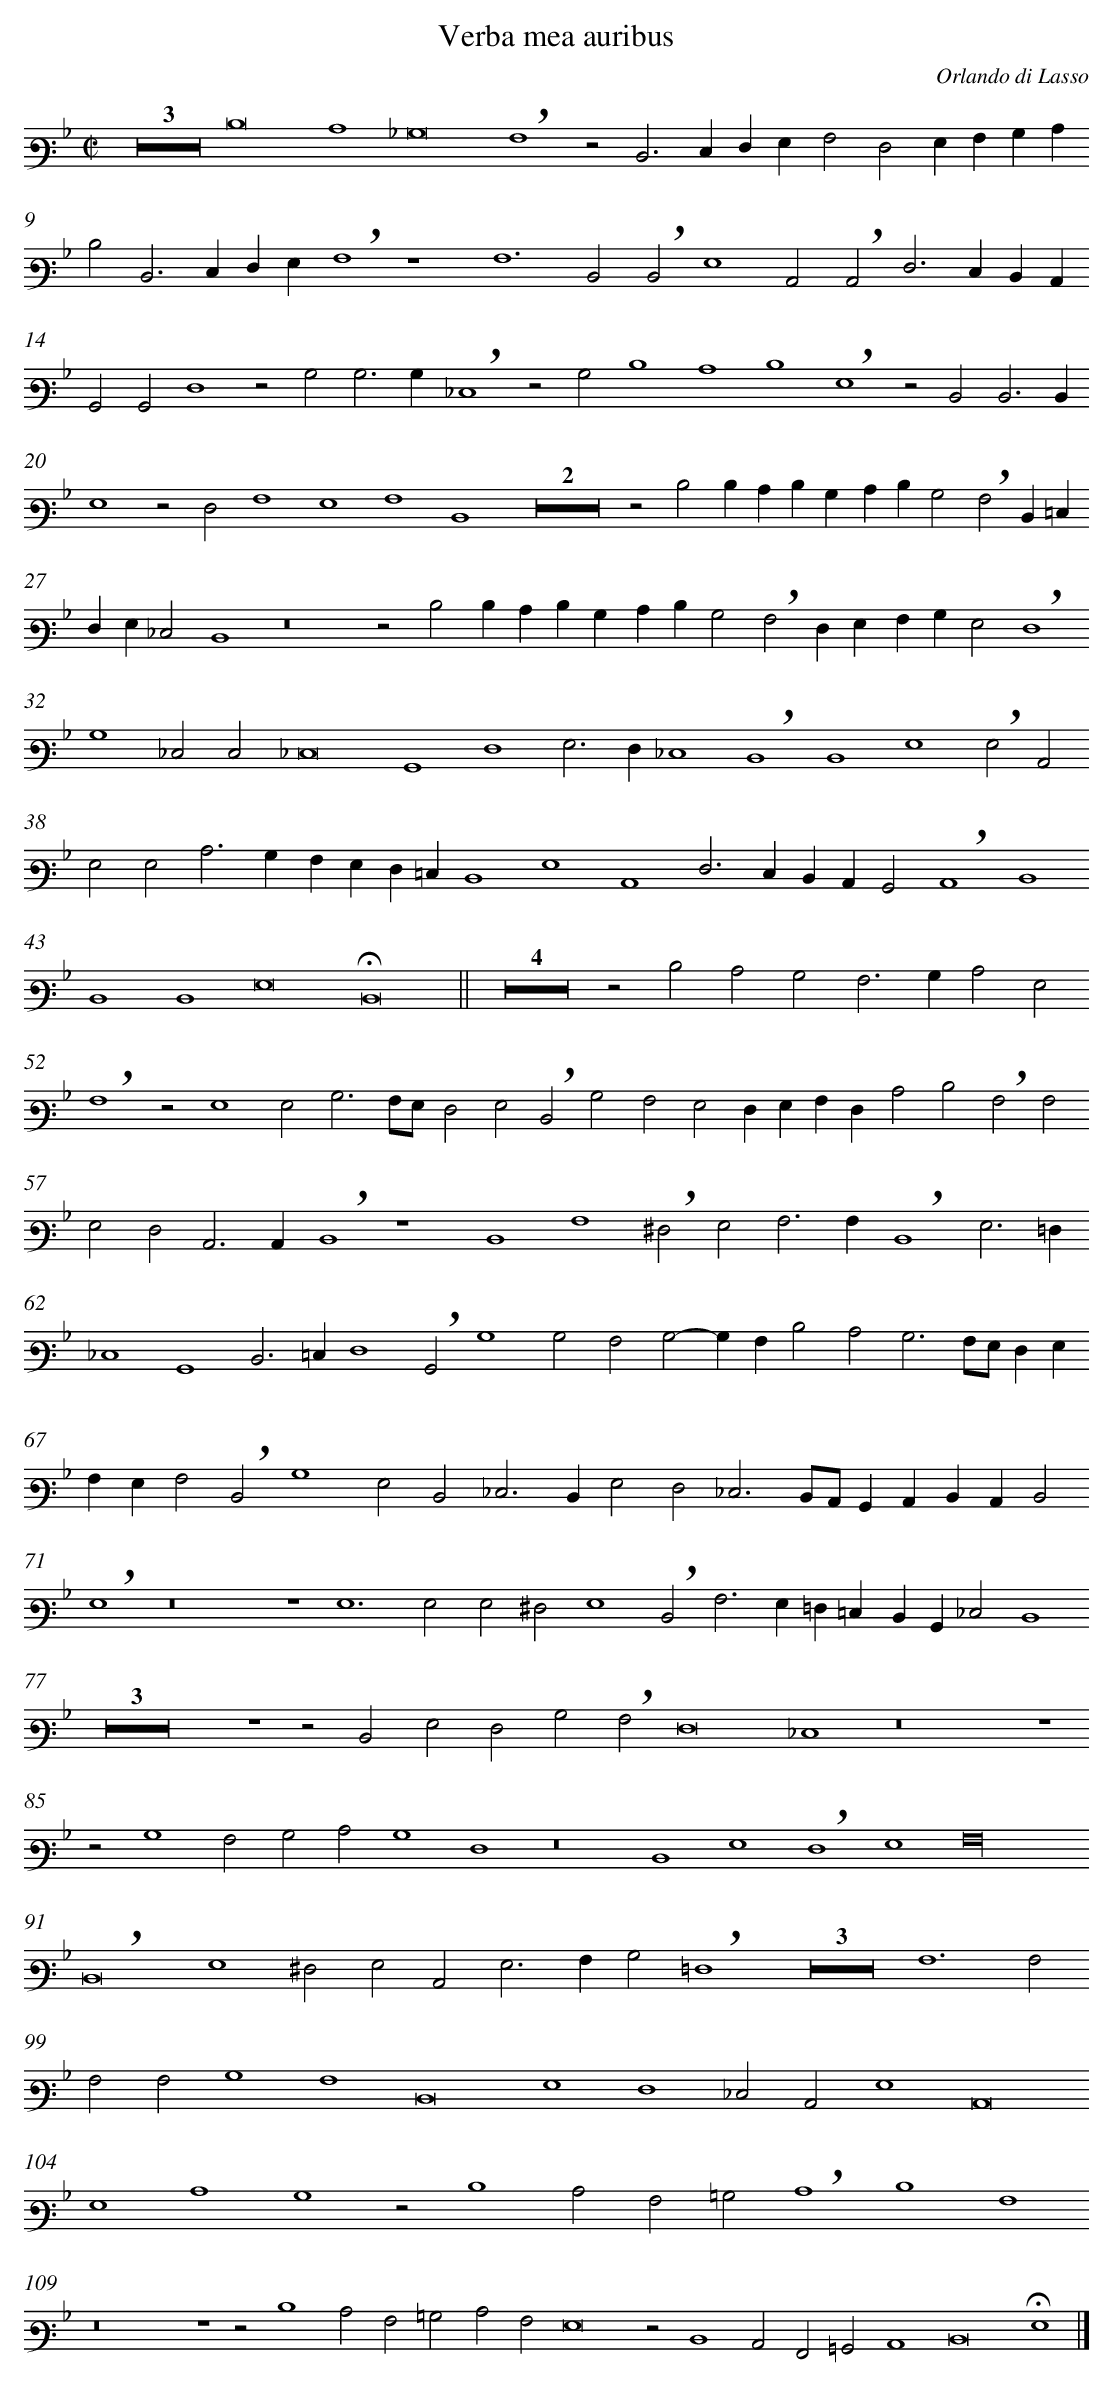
X:1
T: Verba mea auribus
C: Orlando di Lasso
L: 1/4
M: C|
K: F clef=F3
Z3 [|]
D8 [|]
C4_B,8 [|]
!breath!A,4 [|]
z2D,2>E,2F,G, [|]
A,2F,2G,A,B,C [|]
D2D,2>E,2F,G, [|]
!breath!A,4z4 [|]
A,6D,2 [|]
!breath!D,2G,4C,2 [|]
!breath!C,2F,2>E,2D,C, [|]
B,,2B,,2F,4 [|]
z2B,2B,3B, [|]
!breath!_E,4z2B,2 [|]
D4C4 [|]
D4!breath!G,4 [|]
z2D,2D,3D, [|]
G,4z2F,2 [|]
A,4G,4 [|]
A,4D,4 [|]
Z2 [|]
z2D2DCDB, [|]
CDB,2!breath!A,2D,=E, [|]
F,G,_E,2D,4 [|]
z8 [|]
z2D2DCDB, [|]
CDB,2!breath!A,2F,G, [|]
A,B,G,2!breath!F,4 [|]
B,4_E,2E,2 [|]
_E,8 [|]
B,,4F,4 [|]
G,2>F,2_E,4 [|]
!breath!D,4D,4 [|]
G,4!breath!G,2C,2 [|]
G,2G,2C3B, [|]
A,G,F,=E,D,4 [|]
G,4C,4 [|]
F,2>E,2D,C,B,,2 [|]
!breath!C,4D,4 [|]
D,4D,4 [|]
G,8 [|]
!fermata!D,8 ||
Z4 [|]
z2D2C2B,2 [|]
A,2>B,2C2G,2 [|]
!breath!A,4z2G,4 [|]
G,2B,3A,/G,/ [|]
F,2G,2!breath!D,2B,2 [|]
A,2G,2F,G,A,F, [|]
C2D2!breath!A,2A,2 [|]
G,2F,2C,3C, [|]
!breath!D,4z4 [|]
D,4A,4 [|]
!breath!^F,2G,2A,3A, [|]
!breath!D,4G,3=F, [|]
_E,4B,,4 [|]
D,2>=E,2F,4 [|]
!breath!B,,2B,4B,2 [|]
A,2B,2-B,A,D2 [|]
C2B,3A,/G,/F,G, [|]
A,G,A,2!breath!D,2B,4 [|]
G,2D,2_E,3 [|]
D,G,2F,2_E,3 [|]
D,/C,/B,,C,D,C,D,2 [|]
!breath!G,4z8 [|]
z4 [|]
G,6G,2 [|]
G,2^F,2G,4 [|]
!breath!D,2A,2>G,2=F,=E, [|]
D,B,,_E,2D,4 [|]
Z3 [|]
z4z2D,2 [|]
G,2F,2B,2!breath!A,2 [|]
F,8 [|]
_E,4z8 [|]
z4 [|]
z2B,4A,2 [|]
B,2C2B,4 [|]
F,4z8 [|]
D,4 [|]
G,4!breath!F,4 [|]
G,4A,16 [|]
 [|]
!breath!D,8 [|]
G,4 [|]
^F,2G,2C,2G,3 [|]
A,B,2!breath!=F,4 [|]
Z3 [|]
A,6A,2 [|]
A,2A,2B,4 [|]
A,4D,8 [|]
G,4 [|]
F,4_E,2C,2 [|]
G,4C,8 [|]
G,4 [|]
C4B,4 [|]
z2D4C2 [|]
A,2=B,2!breath!C4 [|]
D4A,4 [|]
z8 [|]
z4z2D4 [|]
C2A,2=B,2 [|]
C2A,2G,8 [|]
z2D,4 [|]
C,2A,,2=B,,2 [|]
C,4D,8 [|]
!fermata!G,4 |]
